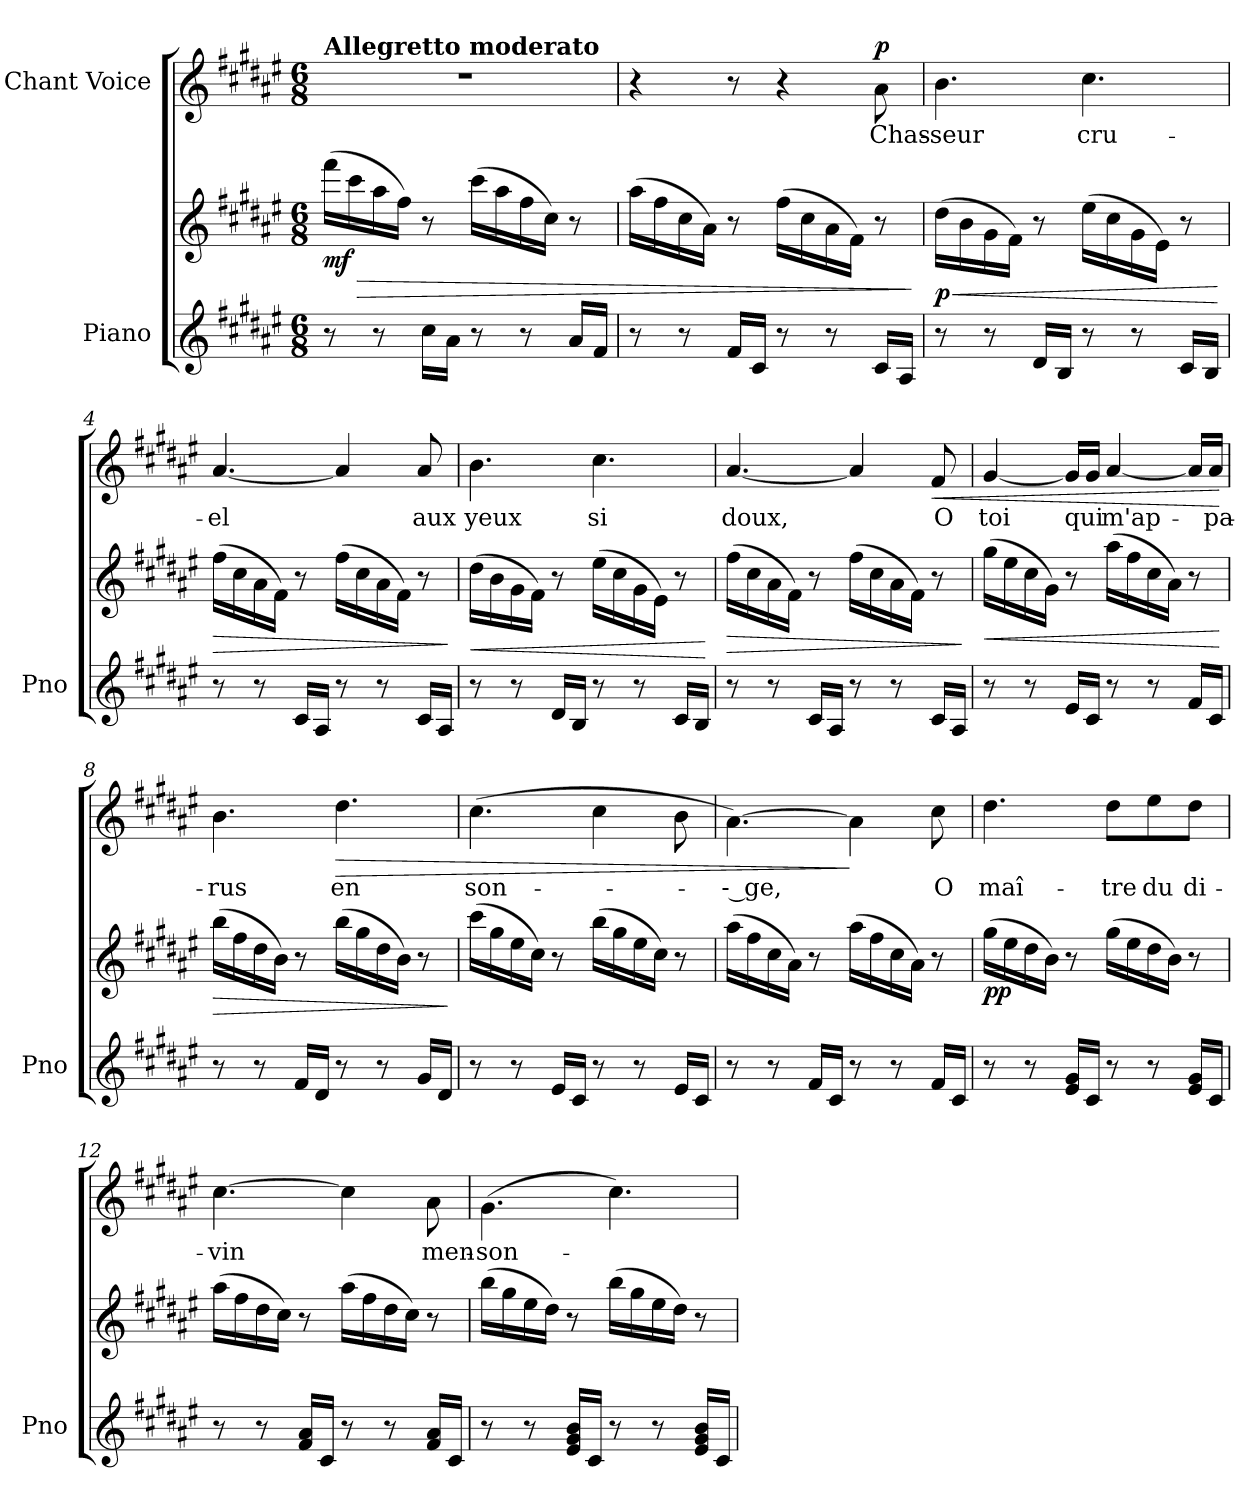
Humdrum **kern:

**kern	**kern	**dynam	**kern	**text	**dynam
*part2	*part2	*part2	*part1	*part1	*part1
*staff3	*staff2	*staff2/3	*staff1	*staff1	*staff1
*I"Piano	*	*	*I"Chant Voice	*	*
*I'Pno	*	*	*	*	*
*clefG2	*clefG2	*	*clefG2	*	*
*k[f#c#g#d#a#e#]	*k[f#c#g#d#a#e#]	*	*k[f#c#g#d#a#e#]	*	*
*M6/8	*M6/8	*	*M6/8	*	*
*MM87	*MM87	*	*MM87	*	*
=1	=1	=1	=1	=1	=1
!	!	!	!LO:TX:a:B:t=Allegretto moderato	!	!
!	!	!LO:HP:b	!	!	!
!	!	!LO:DY:n=1:b	!	!	!
8r	(16fff#\LL	> mf	2.r	.	.
.	16ccc#\	.	.	.	.
8r	16aa#\	.	.	.	.
.	16ff#\JJ)	.	.	.	.
16cc#\LL	8r	.	.	.	.
16a#\JJ	.	.	.	.	.
8r	(16ccc#\LL	.	.	.	.
.	16aa#\	.	.	.	.
8r	16ff#\	.	.	.	.
.	16cc#\JJ)	.	.	.	.
16a#/LL	8r	.	.	.	.
16f#/JJ	.	.	.	.	.
=2	=2	=2	=2	=2	=2
8r	(16aa#\LL	.	4r	.	.
.	16ff#\	.	.	.	.
8r	16cc#\	.	.	.	.
.	16a#\JJ)	.	.	.	.
16f#/LL	8r	.	8r	.	.
16c#/JJ	.	.	.	.	.
8r	(16ff#\LL	.	4r	.	.
.	16cc#\	.	.	.	.
8r	16a#\	.	.	.	.
.	16f#\JJ)	.	.	.	.
!	!	!	!	!	!LO:DY:a
16c#/LL	8r	.	8a#\	Chas-	p
16A#/JJ	.	.	.	.	.
.	.	]	.	.	.
=3	=3	=3	=3	=3	=3
!	!	!LO:HP:b	!	!	!
!	!	!LO:DY:n=1:b	!	!	!
8r	(16dd#\LL	< p	4.b\	-seur	.
.	16b\	.	.	.	.
8r	16g#\	.	.	.	.
.	16f#\JJ)	.	.	.	.
16d#/LL	8r	.	.	.	.
16B/JJ	.	.	.	.	.
8r	(16ee#\LL	.	4.cc#\	cru-	.
.	16cc#\	.	.	.	.
8r	16g#\	.	.	.	.
.	16e#\JJ)	.	.	.	.
16c#/LL	8r	.	.	.	.
16B/JJ	.	.	.	.	.
.	.	[	.	.	.
=4	=4	=4	=4	=4	=4
!	!	!LO:HP:b	!	!	!
8r	(16ff#\LL	>	[4.a#/	-el	.
.	16cc#\	.	.	.	.
8r	16a#\	.	.	.	.
.	16f#\JJ)	.	.	.	.
16c#/LL	8r	.	.	.	.
16A#/JJ	.	.	.	.	.
8r	(16ff#\LL	.	4a#/]	.	.
.	16cc#\	.	.	.	.
8r	16a#\	.	.	.	.
.	16f#\JJ)	.	.	.	.
16c#/LL	8r	.	8a#/	aux	.
16A#/JJ	.	.	.	.	.
.	.	]	.	.	.
=5	=5	=5	=5	=5	=5
!	!	!LO:HP:b	!	!	!
8r	(16dd#\LL	<	4.b\	yeux	.
.	16b\	.	.	.	.
8r	16g#\	.	.	.	.
.	16f#\JJ)	.	.	.	.
16d#/LL	8r	.	.	.	.
16B/JJ	.	.	.	.	.
8r	(16ee#\LL	.	4.cc#\	si	.
.	16cc#\	.	.	.	.
8r	16g#\	.	.	.	.
.	16e#\JJ)	.	.	.	.
16c#/LL	8r	.	.	.	.
16B/JJ	.	.	.	.	.
.	.	[	.	.	.
=6	=6	=6	=6	=6	=6
!	!	!LO:HP:b	!	!	!
8r	(16ff#\LL	>	[4.a#/	doux,	.
.	16cc#\	.	.	.	.
8r	16a#\	.	.	.	.
.	16f#\JJ)	.	.	.	.
16c#/LL	8r	.	.	.	.
16A#/JJ	.	.	.	.	.
8r	(16ff#\LL	.	4a#/]	.	.
.	16cc#\	.	.	.	.
8r	16a#\	.	.	.	.
.	16f#\JJ)	.	.	.	.
!	!	!	!	!	!LO:HP:b
16c#/LL	8r	.	8f#/	O	<
16A#/JJ	.	.	.	.	.
.	.	]	.	.	.
=7	=7	=7	=7	=7	=7
!	!	!LO:HP:b	!	!	!
8r	(16gg#\LL	<	[4g#/	toi	.
.	16ee#\	.	.	.	.
8r	16cc#\	.	.	.	.
.	16g#\JJ)	.	.	.	.
16e#/LL	8r	.	16g#/LL]	.	.
16c#/JJ	.	.	16g#/JJ	qui	.
8r	(16aa#\LL	.	[4a#/	m'ap-	.
.	16ff#\	.	.	.	.
8r	16cc#\	.	.	.	.
.	16a#\JJ)	.	.	.	.
16f#/LL	8r	.	16a#/LL]	.	.
16c#/JJ	.	.	16a#/JJ	-pa-	.
.	.	[	.	.	[
=8	=8	=8	=8	=8	=8
!	!	!LO:HP:b	!	!	!
8r	(16bb\LL	>	4.b\	-rus	.
.	16ff#\	.	.	.	.
8r	16dd#\	.	.	.	.
.	16b\JJ)	.	.	.	.
16f#/LL	8r	.	.	.	.
16d#/JJ	.	.	.	.	.
!	!	!	!	!	!LO:HP:b
8r	(16bb\LL	.	4.dd#\	en	>
.	16gg#\	.	.	.	.
8r	16dd#\	.	.	.	.
.	16b\JJ)	.	.	.	.
16g#/LL	8r	.	.	.	.
16d#/JJ	.	.	.	.	.
.	.	]	.	.	.
=9	=9	=9	=9	=9	=9
8r	(16ccc#\LL	.	(4.cc#\	son-	.
.	16gg#\	.	.	.	.
8r	16ee#\	.	.	.	.
.	16cc#\JJ)	.	.	.	.
16e#/LL	8r	.	.	.	.
16c#/JJ	.	.	.	.	.
8r	(16bb\LL	.	4cc#\	.	.
.	16gg#\	.	.	.	.
8r	16ee#\	.	.	.	.
.	16cc#\JJ)	.	.	.	.
16e#/LL	8r	.	8b\	.	.
16c#/JJ	.	.	.	.	.
=10	=10	=10	=10	=10	=10
8r	(16aa#\LL	.	[4.a#\)	-- ge,	.
.	16ff#\	.	.	.	.
8r	16cc#\	.	.	.	.
.	16a#\JJ)	.	.	.	.
16f#/LL	8r	.	.	.	.
16c#/JJ	.	.	.	.	.
8r	(16aa#\LL	.	4a#\]	.	]
.	16ff#\	.	.	.	.
8r	16cc#\	.	.	.	.
.	16a#\JJ)	.	.	.	.
16f#/LL	8r	.	8cc#\	O	.
16c#/JJ	.	.	.	.	.
=11	=11	=11	=11	=11	=11
!	!	!LO:DY:b	!	!	!
8r	(16gg#\LL	pp	4.dd#\	maî-	.
.	16ee#\	.	.	.	.
8r	16dd#\	.	.	.	.
.	16b\JJ)	.	.	.	.
16e#/ 16g#/LL	8r	.	.	.	.
16c#/JJ	.	.	.	.	.
8r	(16gg#\LL	.	8dd#\L	-tre	.
.	16ee#\	.	.	.	.
8r	16dd#\	.	8ee#\	du	.
.	16b\JJ)	.	.	.	.
16e#/ 16g#/LL	8r	.	8dd#\J	di-	.
16c#/JJ	.	.	.	.	.
=12	=12	=12	=12	=12	=12
8r	(16aa#\LL	.	[4.cc#\	-vin	.
.	16ff#\	.	.	.	.
8r	16dd#\	.	.	.	.
.	16cc#\JJ)	.	.	.	.
16f#/ 16a#/LL	8r	.	.	.	.
16c#/JJ	.	.	.	.	.
8r	(16aa#\LL	.	4cc#\]	.	.
.	16ff#\	.	.	.	.
8r	16dd#\	.	.	.	.
.	16cc#\JJ)	.	.	.	.
16f#/ 16a#/LL	8r	.	8a#\	men-	.
16c#/JJ	.	.	.	.	.
=13	=13	=13	=13	=13	=13
8r	(16bb\LL	.	(4.g#\	-son-	.
.	16gg#\	.	.	.	.
8r	16ee#\	.	.	.	.
.	16dd#\JJ)	.	.	.	.
16e#/ 16g#/ 16b/LL	8r	.	.	.	.
16c#/JJ	.	.	.	.	.
8r	(16bb\LL	.	4.cc#\)	.	.
.	16gg#\	.	.	.	.
8r	16ee#\	.	.	.	.
.	16dd#\JJ)	.	.	.	.
16e#/ 16g#/ 16b/LL	8r	.	.	.	.
16c#/JJ	.	.	.	.	.
=	=	=	=	=	=
*-	*-	*-	*-	*-	*-
